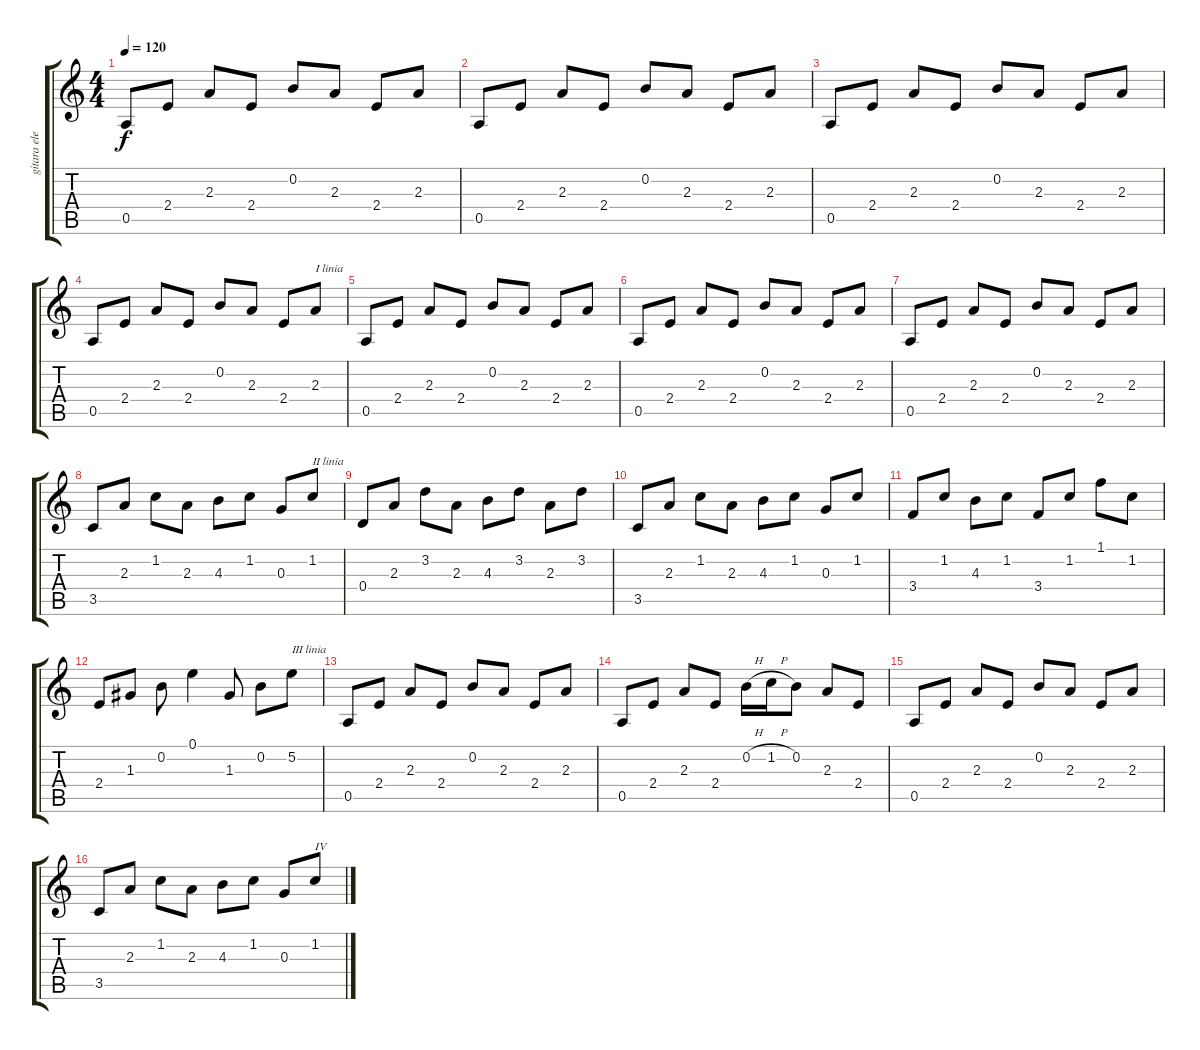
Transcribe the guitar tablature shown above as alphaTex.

\track ("gitara elektryczna" "gitara ele") {instrument electricguitarclean}
\staff {score tabs}
\tuning (E4 B3 G3 D3 A2 E2) {hide}
\ts (4 4)
\tempo 120
\clef g2
\ks c
0.5.8{dy f instrument electricguitarclean} 2.4.8 2.3.8 2.4.8 0.2.8 2.3.8 2.4.8 2.3.8 |
0.5.8 2.4.8 2.3.8 2.4.8 0.2.8 2.3.8 2.4.8 2.3.8 |
0.5.8 2.4.8 2.3.8 2.4.8 0.2.8 2.3.8 2.4.8 2.3.8 |
0.5.8 2.4.8 2.3.8 2.4.8 0.2.8 2.3.8 2.4.8 2.3.8{txt "I linia"} |
0.5.8 2.4.8 2.3.8 2.4.8 0.2.8 2.3.8 2.4.8 2.3.8 |
0.5.8 2.4.8 2.3.8 2.4.8 0.2.8 2.3.8 2.4.8 2.3.8 |
0.5.8 2.4.8 2.3.8 2.4.8 0.2.8 2.3.8 2.4.8 2.3.8 |
3.5.8 2.3.8 1.2.8 2.3.8 4.3.8 1.2.8 0.3.8 1.2.8{txt "II linia"} |
0.4.8 2.3.8 3.2.8 2.3.8 4.3.8 3.2.8 2.3.8 3.2.8 |
3.5.8 2.3.8 1.2.8 2.3.8 4.3.8 1.2.8 0.3.8 1.2.8 |
3.4.8 1.2.8 4.3.8 1.2.8 3.4.8 1.2.8 1.1.8 1.2.8 |
2.4.8 1.3.8 0.2.8 0.1.4 1.3.8 0.2.8 5.2.8{txt "III linia"} |
0.5.8 2.4.8 2.3.8 2.4.8 0.2.8 2.3.8 2.4.8 2.3.8 |
0.5.8 2.4.8 2.3.8 2.4.8 0.2{h}.16 1.2{h}.16 0.2.8 2.3.8 2.4.8 |
0.5.8 2.4.8 2.3.8 2.4.8 0.2.8 2.3.8 2.4.8 2.3.8 |
3.5.8 2.3.8 1.2.8 2.3.8 4.3.8 1.2.8 0.3.8 1.2.8{txt "IV"}
